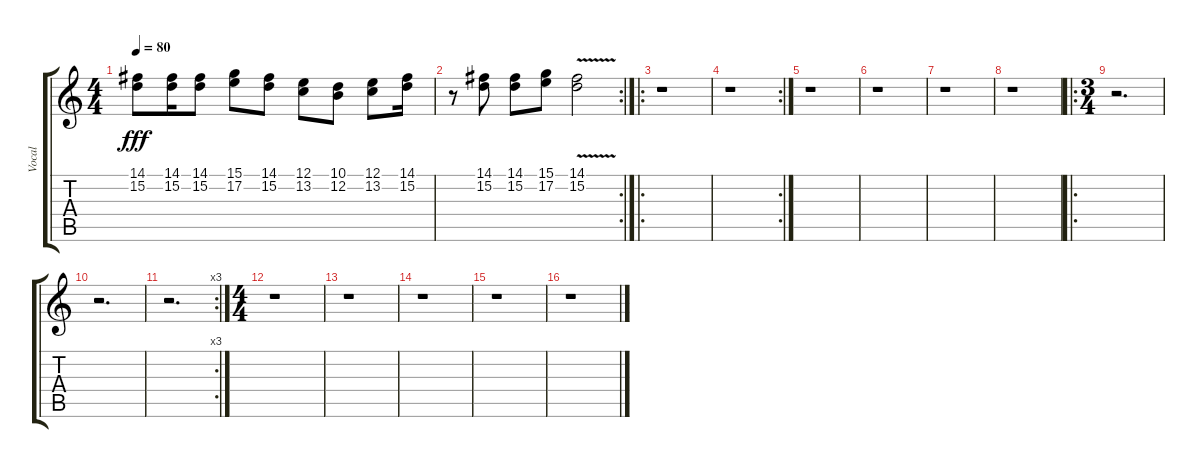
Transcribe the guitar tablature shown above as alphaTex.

\track ("Vocal" "Vocal") {instrument panflute}
\staff {score tabs}
\tuning (E4 B3 G3 D3 A2 E2) {hide}
\ts (4 4)
\tempo 80
\clef g2
\ks c
(14.1 15.2).8{dy fff} (14.1 15.2).16 (14.1 15.2).8 (15.1 17.2).8 (14.1 15.2).8 (12.1 13.2).8 (10.1 12.2).8 (12.1 13.2).8 (14.1 15.2).16 |
\rc 2
r.8 (14.1 15.2).8 (14.1 15.2).8 (15.1 17.2).8 (14.1 15.2{v}).2 |
\ro
r.1 |
\rc 2
r.1 |
r.1 |
r.1 |
r.1 |
r.1 |
\ro
\ts (3 4)
r.2{d} |
r.2{d} |
\rc 3
r.2{d} |
\ts (4 4)
r.1 |
r.1 |
r.1 |
r.1 |
r.1
